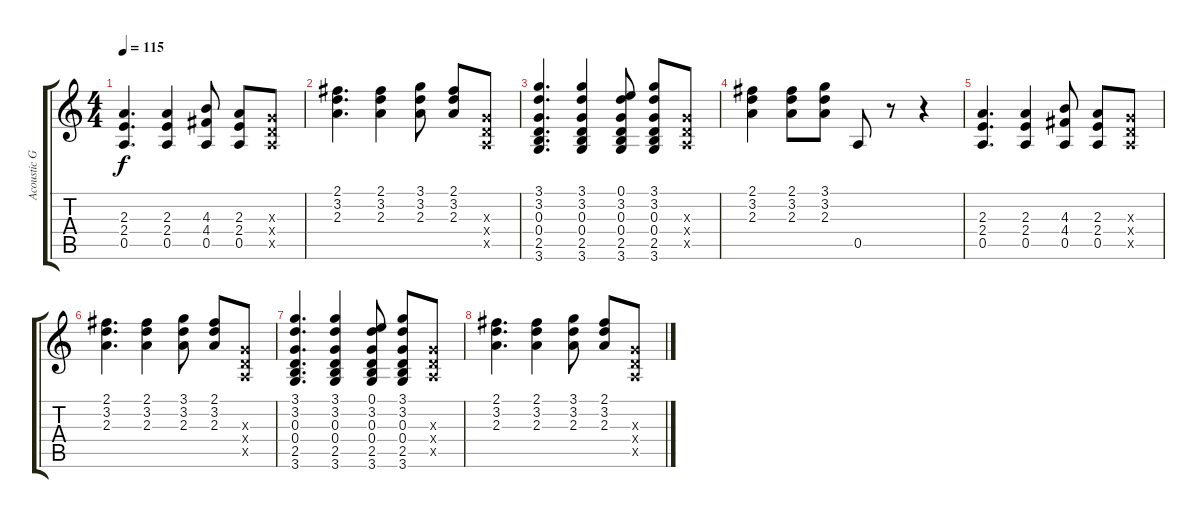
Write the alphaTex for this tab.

\track ("Acoustic Guitar" "Acoustic G") {instrument acousticguitarsteel}
\staff {score tabs}
\tuning (E4 B3 G3 D3 A2 E2) {hide}
\ts (4 4)
\tempo 115
\clef g2
\ks c
(2.3 2.4 0.5).4{d dy f} (2.3 2.4 0.5).4 (4.3 4.4 0.5).8 (2.3 2.4 0.5).8 (0.3{x} 0.4{x} 0.5{x}).8 |
(2.1 3.2 2.3).4{d} (2.1 3.2 2.3).4 (3.1 3.2 2.3).8 (2.1 3.2 2.3).8 (0.3{x} 0.4{x} 0.5{x}).8 |
(3.1 3.2 0.3 0.4 2.5 3.6).4{d} (3.1 3.2 0.3 0.4 2.5 3.6).4 (0.1 3.2 0.3 0.4 2.5 3.6).8 (3.1 3.2 0.3 0.4 2.5 3.6).8 (0.3{x} 0.4{x} 0.5{x}).8 |
(2.1 3.2 2.3).4 (2.1 3.2 2.3).8 (3.1 3.2 2.3).8 0.5.8 r.8 r.4 |
(2.3 2.4 0.5).4{d} (2.3 2.4 0.5).4 (4.3 4.4 0.5).8 (2.3 2.4 0.5).8 (0.3{x} 0.4{x} 0.5{x}).8 |
(2.1 3.2 2.3).4{d} (2.1 3.2 2.3).4 (3.1 3.2 2.3).8 (2.1 3.2 2.3).8 (0.3{x} 0.4{x} 0.5{x}).8 |
(3.1 3.2 0.3 0.4 2.5 3.6).4{d} (3.1 3.2 0.3 0.4 2.5 3.6).4 (0.1 3.2 0.3 0.4 2.5 3.6).8 (3.1 3.2 0.3 0.4 2.5 3.6).8 (0.3{x} 0.4{x} 0.5{x}).8 |
(2.1 3.2 2.3).4{d} (2.1 3.2 2.3).4 (3.1 3.2 2.3).8 (2.1 3.2 2.3).8 (0.3{x} 0.4{x} 0.5{x}).8
